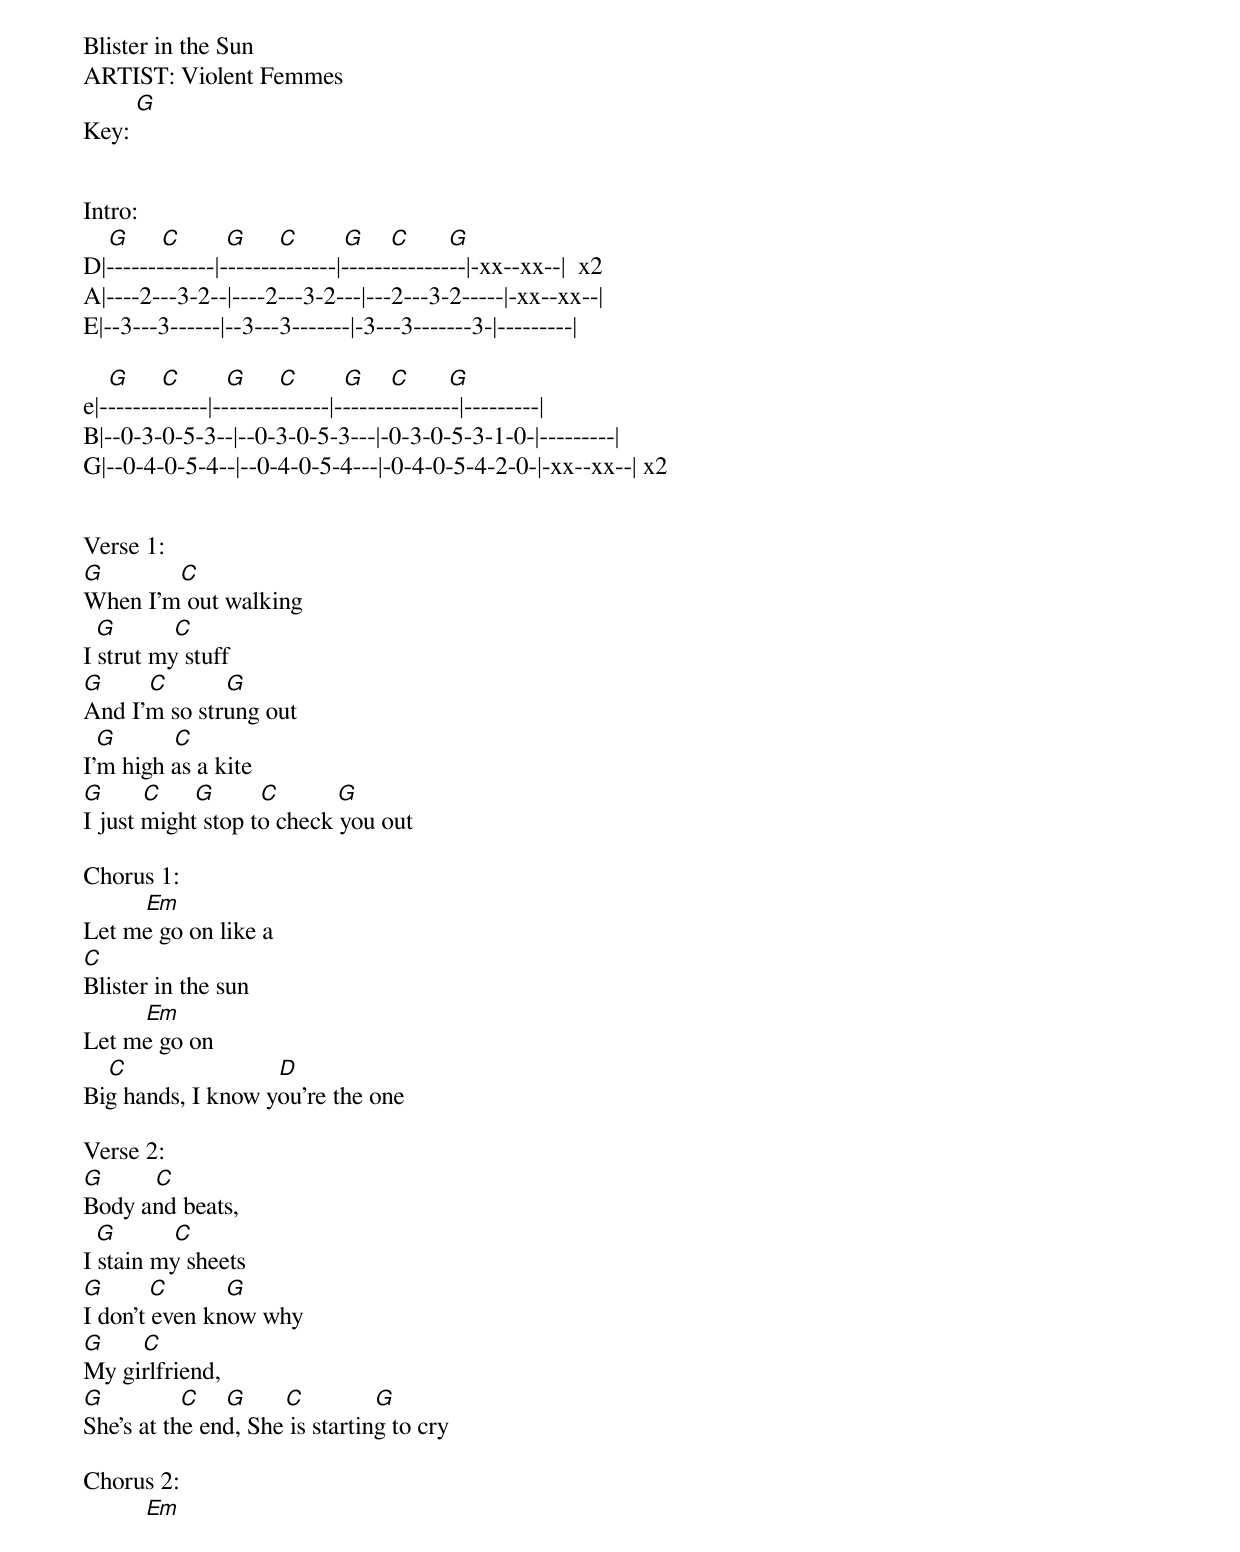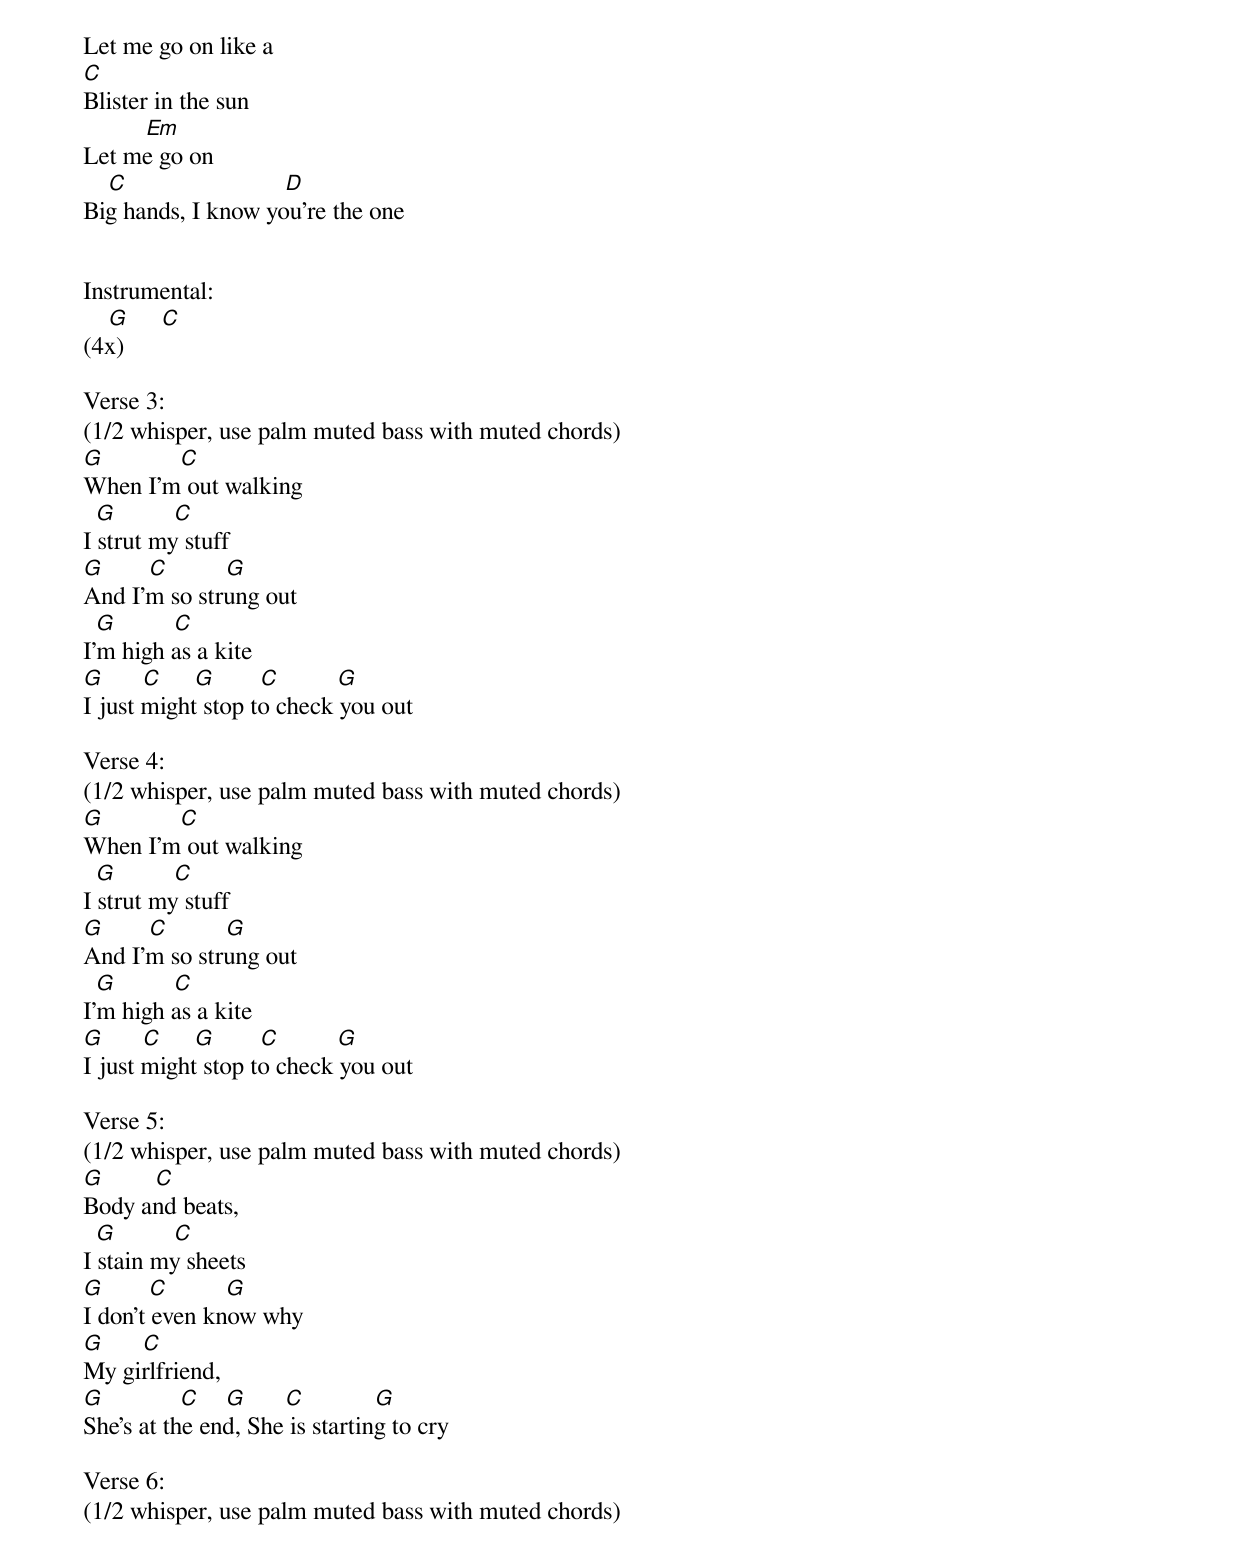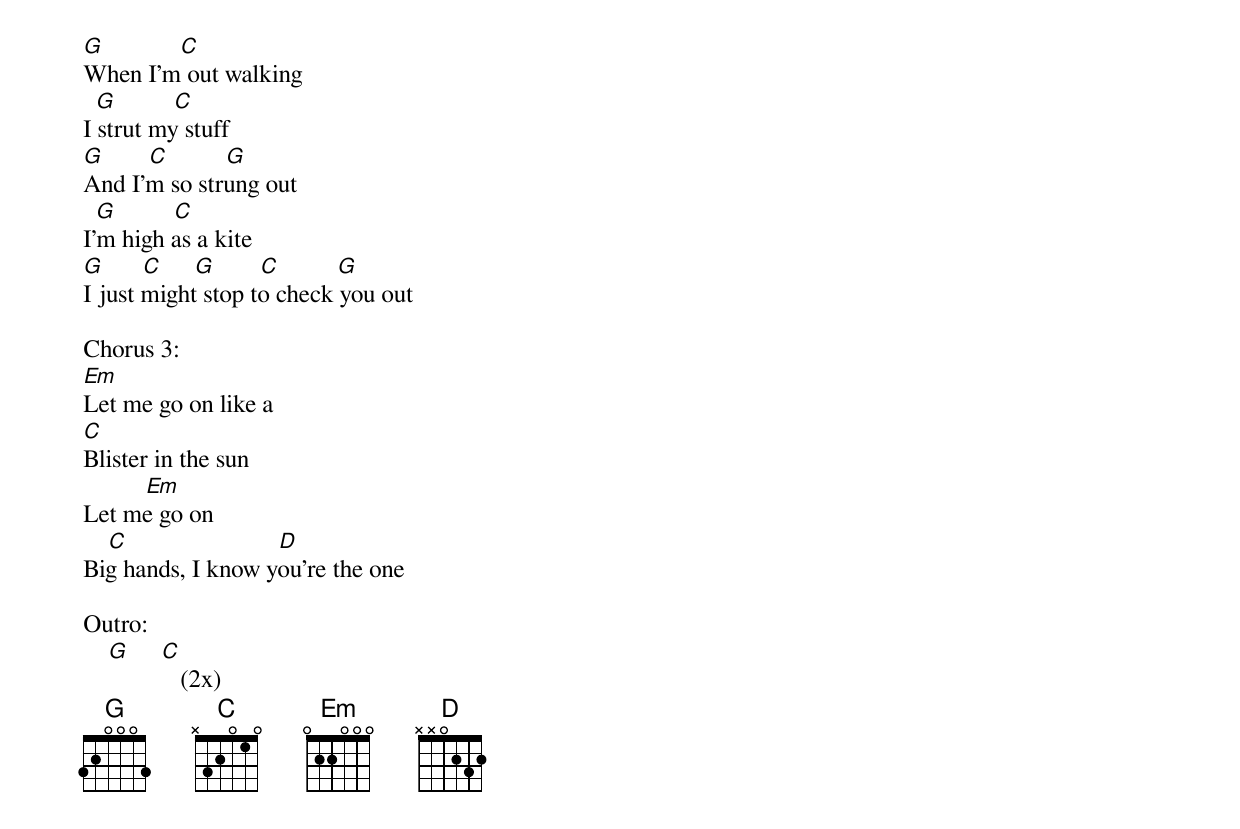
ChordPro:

Blister in the Sun
ARTIST: Violent Femmes
Key: [G]


Intro:
    [G]     [C]       [G]     [C]       [G]    [C]      [G]
D|-------------|--------------|---------------|-xx--xx--|  x2
A|----2---3-2--|----2---3-2---|---2---3-2-----|-xx--xx--|
E|--3---3------|--3---3-------|-3---3-------3-|---------|

    [G]     [C]       [G]     [C]       [G]    [C]      [G]
e|-------------|--------------|---------------|---------|
B|--0-3-0-5-3--|--0-3-0-5-3---|-0-3-0-5-3-1-0-|---------|
G|--0-4-0-5-4--|--0-4-0-5-4---|-0-4-0-5-4-2-0-|-xx--xx--| x2


Verse 1:
[G]            [C]
When I'm out walking
  [G]         [C]
I strut my stuff
[G]       [C]         [G]
And I'm so strung out
  [G]         [C]
I'm high as a kite
[G]      [C]     [G]       [C]         [G]
I just might stop to check you out

Chorus 1:
          [Em]
Let me go on like a
[C]
Blister in the sun
          [Em]
Let me go on
    [C]                        [D]
Big hands, I know you're the one

Verse 2:
[G]        [C]
Body and beats,
  [G]         [C]
I stain my sheets
[G]       [C]         [G]
I don't even know why
[G]      [C]
My girlfriend,
[G]            [C]    [G]      [C]           [G]
She's at the end, She is starting to cry

Chorus 2:
          [Em]
Let me go on like a
[C]
Blister in the sun
          [Em]
Let me go on
    [C]                         [D]
Big hands, I know you're the one


Instrumental:
    [G]     [C]
(4x)

Verse 3:
(1/2 whisper, use palm muted bass with muted chords)
[G]            [C]
When I'm out walking
  [G]         [C]
I strut my stuff
[G]       [C]         [G]
And I'm so strung out
  [G]         [C]
I'm high as a kite
[G]      [C]     [G]       [C]         [G]
I just might stop to check you out

Verse 4:
(1/2 whisper, use palm muted bass with muted chords)
[G]            [C]
When I'm out walking
  [G]         [C]
I strut my stuff
[G]       [C]         [G]
And I'm so strung out
  [G]         [C]
I'm high as a kite
[G]      [C]     [G]       [C]         [G]
I just might stop to check you out

Verse 5:
(1/2 whisper, use palm muted bass with muted chords)
[G]        [C]
Body and beats,
  [G]         [C]
I stain my sheets
[G]       [C]         [G]
I don't even know why
[G]      [C]
My girlfriend,
[G]            [C]    [G]      [C]           [G]
She's at the end, She is starting to cry

Verse 6:
(1/2 whisper, use palm muted bass with muted chords)
[G]            [C]
When I'm out walking
  [G]         [C]
I strut my stuff
[G]       [C]         [G]
And I'm so strung out
  [G]         [C]
I'm high as a kite
[G]      [C]     [G]       [C]         [G]
I just might stop to check you out

Chorus 3:
[Em]
Let me go on like a
[C]
Blister in the sun
          [Em]
Let me go on
    [C]                        [D]
Big hands, I know you're the one

Outro:
    [G]     [C]   (2x)
